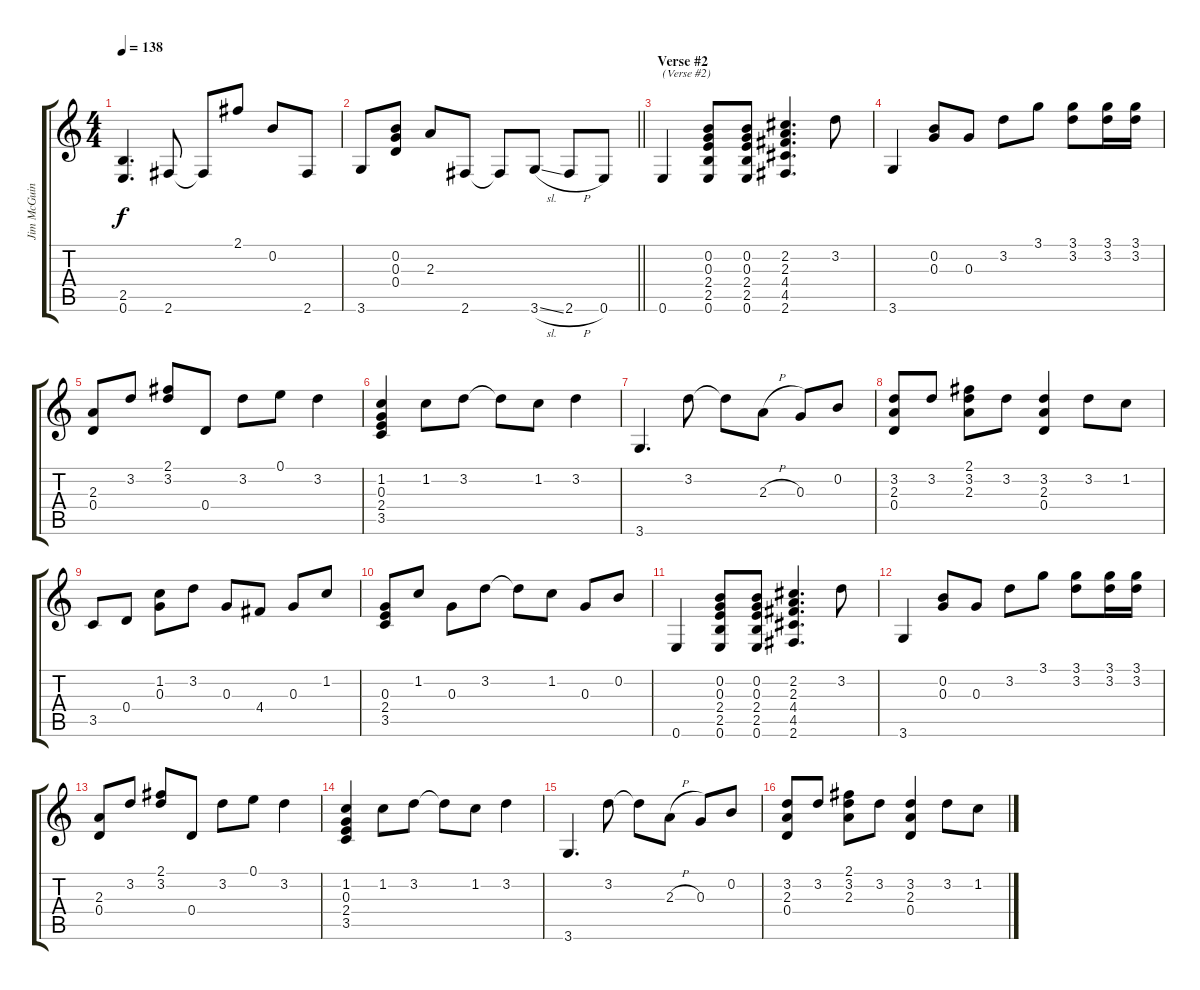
\track ("Jim McGuinn" "Jim McGuin") {instrument electricguitarclean}
\staff {score tabs}
\tuning (E4 B3 G3 D3 A2 E2) {hide}
\ts (4 4)
\tempo 138
\clef g2
\ks c
(2.5 0.6).4{d dy f} 2.6.8 2.6{t}.8 2.1.8 0.2.8 2.6.8 |
\barLineRight lightlight
3.6.8 (0.2 0.3 0.4).8 2.3.8 2.6.8 2.6{t}.8 3.6{sl}.8 2.6{h}.8 0.6.8 |
\section ("" "Verse #2")
0.6.4{txt "(Verse #2)"} (0.2 0.3 2.4 2.5 0.6).8 (0.2 0.3 2.4 2.5 0.6).8 (2.2 2.3 4.4 4.5 2.6).4{d} 3.2.8 |
3.6.4 (0.2 0.3).8 0.3.8 3.2.8 3.1.8 (3.1 3.2).8 (3.1 3.2).16 (3.1 3.2).16 |
(2.3 0.4).8 3.2.8 (2.1 3.2).8 0.4.8 3.2.8 0.1.8 3.2.4 |
(1.2 0.3 2.4 3.5).4 1.2.8 3.2.8 3.2{t}.8 1.2.8 3.2.4 |
3.6.4{d} 3.2.8 3.2{t}.8 2.3{h}.8 0.3.8 0.2.8 |
(3.2 2.3 0.4).8 3.2.8 (2.1 3.2 2.3).8 3.2.8 (3.2 2.3 0.4).4 3.2.8 1.2.8 |
3.5.8 0.4.8 (1.2 0.3).8 3.2.8 0.3.8 4.4.8 0.3.8 1.2.8 |
(0.3 2.4 3.5).8 1.2.8 0.3.8 3.2.8 3.2{t}.8 1.2.8 0.3.8 0.2.8 |
0.6.4 (0.2 0.3 2.4 2.5 0.6).8 (0.2 0.3 2.4 2.5 0.6).8 (2.2 2.3 4.4 4.5 2.6).4{d} 3.2.8 |
3.6.4 (0.2 0.3).8 0.3.8 3.2.8 3.1.8 (3.1 3.2).8 (3.1 3.2).16 (3.1 3.2).16 |
(2.3 0.4).8 3.2.8 (2.1 3.2).8 0.4.8 3.2.8 0.1.8 3.2.4 |
(1.2 0.3 2.4 3.5).4 1.2.8 3.2.8 3.2{t}.8 1.2.8 3.2.4 |
3.6.4{d} 3.2.8 3.2{t}.8 2.3{h}.8 0.3.8 0.2.8 |
(3.2 2.3 0.4).8 3.2.8 (2.1 3.2 2.3).8 3.2.8 (3.2 2.3 0.4).4 3.2.8 1.2.8
